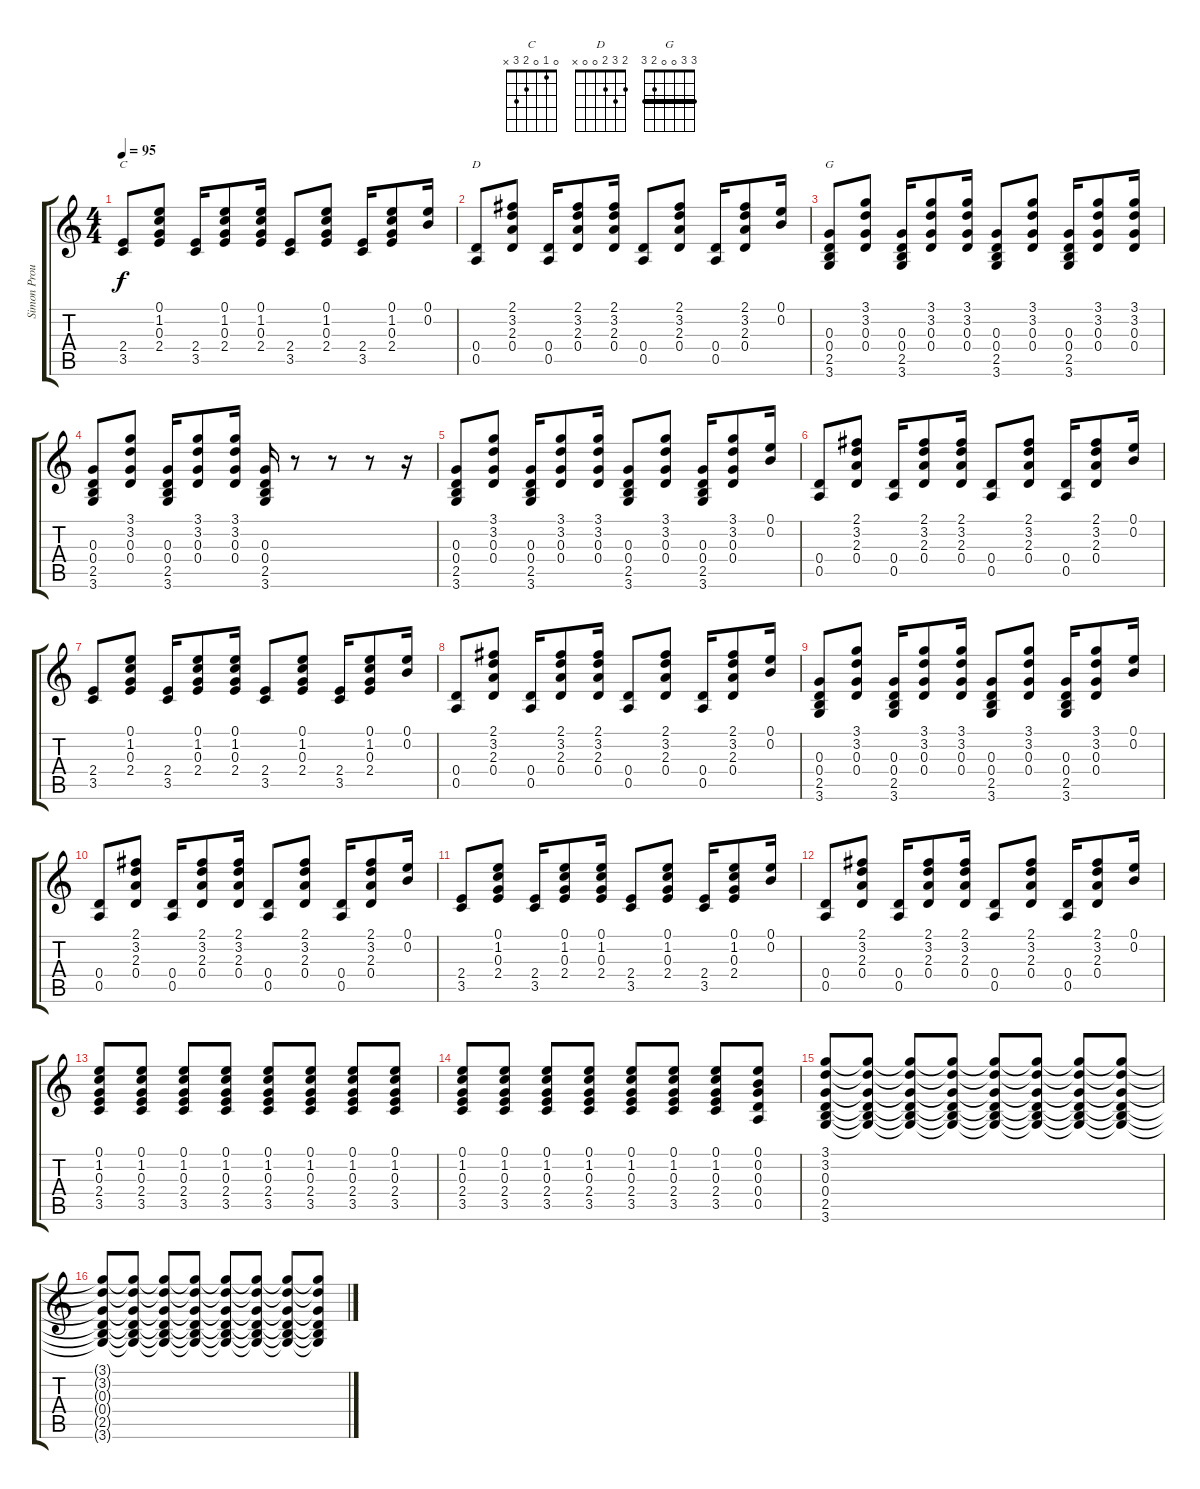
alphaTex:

\track ("Simon Proulx - Guitare" "Simon Prou") {instrument acousticguitarsteel}
\staff {score tabs}
\tuning (E4 B3 G3 D3 A2 E2) {hide}
\chord ("C" 0 1 0 2 3 x)
\chord ("D" 2 3 2 0 0 x)
\chord ("G" 3 3 0 0 2 3) {barre 3}
\ts (4 4)
\tempo 95
\clef g2
\ks c
(2.4 3.5).8{ch "C" dy f} (0.1 1.2 0.3 2.4).8 (2.4 3.5).16 (0.1 1.2 0.3 2.4).8 (0.1 1.2 0.3 2.4).16 (2.4 3.5).8 (0.1 1.2 0.3 2.4).8 (2.4 3.5).16 (0.1 1.2 0.3 2.4).8 (0.1 0.2).16 |
(0.4 0.5).8{ch "D"} (2.1 3.2 2.3 0.4).8 (0.4 0.5).16 (2.1 3.2 2.3 0.4).8 (2.1 3.2 2.3 0.4).16 (0.4 0.5).8 (2.1 3.2 2.3 0.4).8 (0.4 0.5).16 (2.1 3.2 2.3 0.4).8 (0.1 0.2).16 |
(0.3 0.4 2.5 3.6).8{ch "G"} (3.1 3.2 0.3 0.4).8 (0.3 0.4 2.5 3.6).16 (3.1 3.2 0.3 0.4).8 (3.1 3.2 0.3 0.4).16 (0.3 0.4 2.5 3.6).8 (3.1 3.2 0.3 0.4).8 (0.3 0.4 2.5 3.6).16 (3.1 3.2 0.3 0.4).8 (3.1 3.2 0.3 0.4).16 |
(0.3 0.4 2.5 3.6).8 (3.1 3.2 0.3 0.4).8 (0.3 0.4 2.5 3.6).16 (3.1 3.2 0.3 0.4).8 (3.1 3.2 0.3 0.4).16 (0.3 0.4 2.5 3.6).16 r.8 r.8 r.8 r.16 |
(0.3 0.4 2.5 3.6).8 (3.1 3.2 0.3 0.4).8 (0.3 0.4 2.5 3.6).16 (3.1 3.2 0.3 0.4).8 (3.1 3.2 0.3 0.4).16 (0.3 0.4 2.5 3.6).8 (3.1 3.2 0.3 0.4).8 (0.3 0.4 2.5 3.6).16 (3.1 3.2 0.3 0.4).8 (0.1 0.2).16 |
(0.4 0.5).8 (2.1 3.2 2.3 0.4).8 (0.4 0.5).16 (2.1 3.2 2.3 0.4).8 (2.1 3.2 2.3 0.4).16 (0.4 0.5).8 (2.1 3.2 2.3 0.4).8 (0.4 0.5).16 (2.1 3.2 2.3 0.4).8 (0.1 0.2).16 |
(2.4 3.5).8 (0.1 1.2 0.3 2.4).8 (2.4 3.5).16 (0.1 1.2 0.3 2.4).8 (0.1 1.2 0.3 2.4).16 (2.4 3.5).8 (0.1 1.2 0.3 2.4).8 (2.4 3.5).16 (0.1 1.2 0.3 2.4).8 (0.1 0.2).16 |
(0.4 0.5).8 (2.1 3.2 2.3 0.4).8 (0.4 0.5).16 (2.1 3.2 2.3 0.4).8 (2.1 3.2 2.3 0.4).16 (0.4 0.5).8 (2.1 3.2 2.3 0.4).8 (0.4 0.5).16 (2.1 3.2 2.3 0.4).8 (0.1 0.2).16 |
(0.3 0.4 2.5 3.6).8 (3.1 3.2 0.3 0.4).8 (0.3 0.4 2.5 3.6).16 (3.1 3.2 0.3 0.4).8 (3.1 3.2 0.3 0.4).16 (0.3 0.4 2.5 3.6).8 (3.1 3.2 0.3 0.4).8 (0.3 0.4 2.5 3.6).16 (3.1 3.2 0.3 0.4).8 (0.1 0.2).16 |
(0.4 0.5).8 (2.1 3.2 2.3 0.4).8 (0.4 0.5).16 (2.1 3.2 2.3 0.4).8 (2.1 3.2 2.3 0.4).16 (0.4 0.5).8 (2.1 3.2 2.3 0.4).8 (0.4 0.5).16 (2.1 3.2 2.3 0.4).8 (0.1 0.2).16 |
(2.4 3.5).8 (0.1 1.2 0.3 2.4).8 (2.4 3.5).16 (0.1 1.2 0.3 2.4).8 (0.1 1.2 0.3 2.4).16 (2.4 3.5).8 (0.1 1.2 0.3 2.4).8 (2.4 3.5).16 (0.1 1.2 0.3 2.4).8 (0.1 0.2).16 |
(0.4 0.5).8 (2.1 3.2 2.3 0.4).8 (0.4 0.5).16 (2.1 3.2 2.3 0.4).8 (2.1 3.2 2.3 0.4).16 (0.4 0.5).8 (2.1 3.2 2.3 0.4).8 (0.4 0.5).16 (2.1 3.2 2.3 0.4).8 (0.1 0.2).16 |
(0.1 1.2 0.3 2.4 3.5).8 (0.1 1.2 0.3 2.4 3.5).8 (0.1 1.2 0.3 2.4 3.5).8 (0.1 1.2 0.3 2.4 3.5).8 (0.1 1.2 0.3 2.4 3.5).8 (0.1 1.2 0.3 2.4 3.5).8 (0.1 1.2 0.3 2.4 3.5).8 (0.1 1.2 0.3 2.4 3.5).8 |
(0.1 1.2 0.3 2.4 3.5).8 (0.1 1.2 0.3 2.4 3.5).8 (0.1 1.2 0.3 2.4 3.5).8 (0.1 1.2 0.3 2.4 3.5).8 (0.1 1.2 0.3 2.4 3.5).8 (0.1 1.2 0.3 2.4 3.5).8 (0.1 1.2 0.3 2.4 3.5).8 (0.1 0.2 0.3 0.4 0.5).8 |
(3.1 3.2 0.3 0.4 2.5 3.6).8 (3.1{t} 3.2{t} 0.3{t} 0.4{t} 2.5{t} 3.6{t}).8 (3.1{t} 3.2{t} 0.3{t} 0.4{t} 2.5{t} 3.6{t}).8 (3.1{t} 3.2{t} 0.3{t} 0.4{t} 2.5{t} 3.6{t}).8 (3.1{t} 3.2{t} 0.3{t} 0.4{t} 2.5{t} 3.6{t}).8 (3.1{t} 3.2{t} 0.3{t} 0.4{t} 2.5{t} 3.6{t}).8 (3.1{t} 3.2{t} 0.3{t} 0.4{t} 2.5{t} 3.6{t}).8 (3.1{t} 3.2{t} 0.3{t} 0.4{t} 2.5{t} 3.6{t}).8 |
(3.1{t} 3.2{t} 0.3{t} 0.4{t} 2.5{t} 3.6{t}).8 (3.1{t} 3.2{t} 0.3{t} 0.4{t} 2.5{t} 3.6{t}).8 (3.1{t} 3.2{t} 0.3{t} 0.4{t} 2.5{t} 3.6{t}).8 (3.1{t} 3.2{t} 0.3{t} 0.4{t} 2.5{t} 3.6{t}).8 (3.1{t} 3.2{t} 0.3{t} 0.4{t} 2.5{t} 3.6{t}).8 (3.1{t} 3.2{t} 0.3{t} 0.4{t} 2.5{t} 3.6{t}).8 (3.1{t} 3.2{t} 0.3{t} 0.4{t} 2.5{t} 3.6{t}).8 (3.1{t} 3.2{t} 0.3{t} 0.4{t} 2.5{t} 3.6{t}).8
